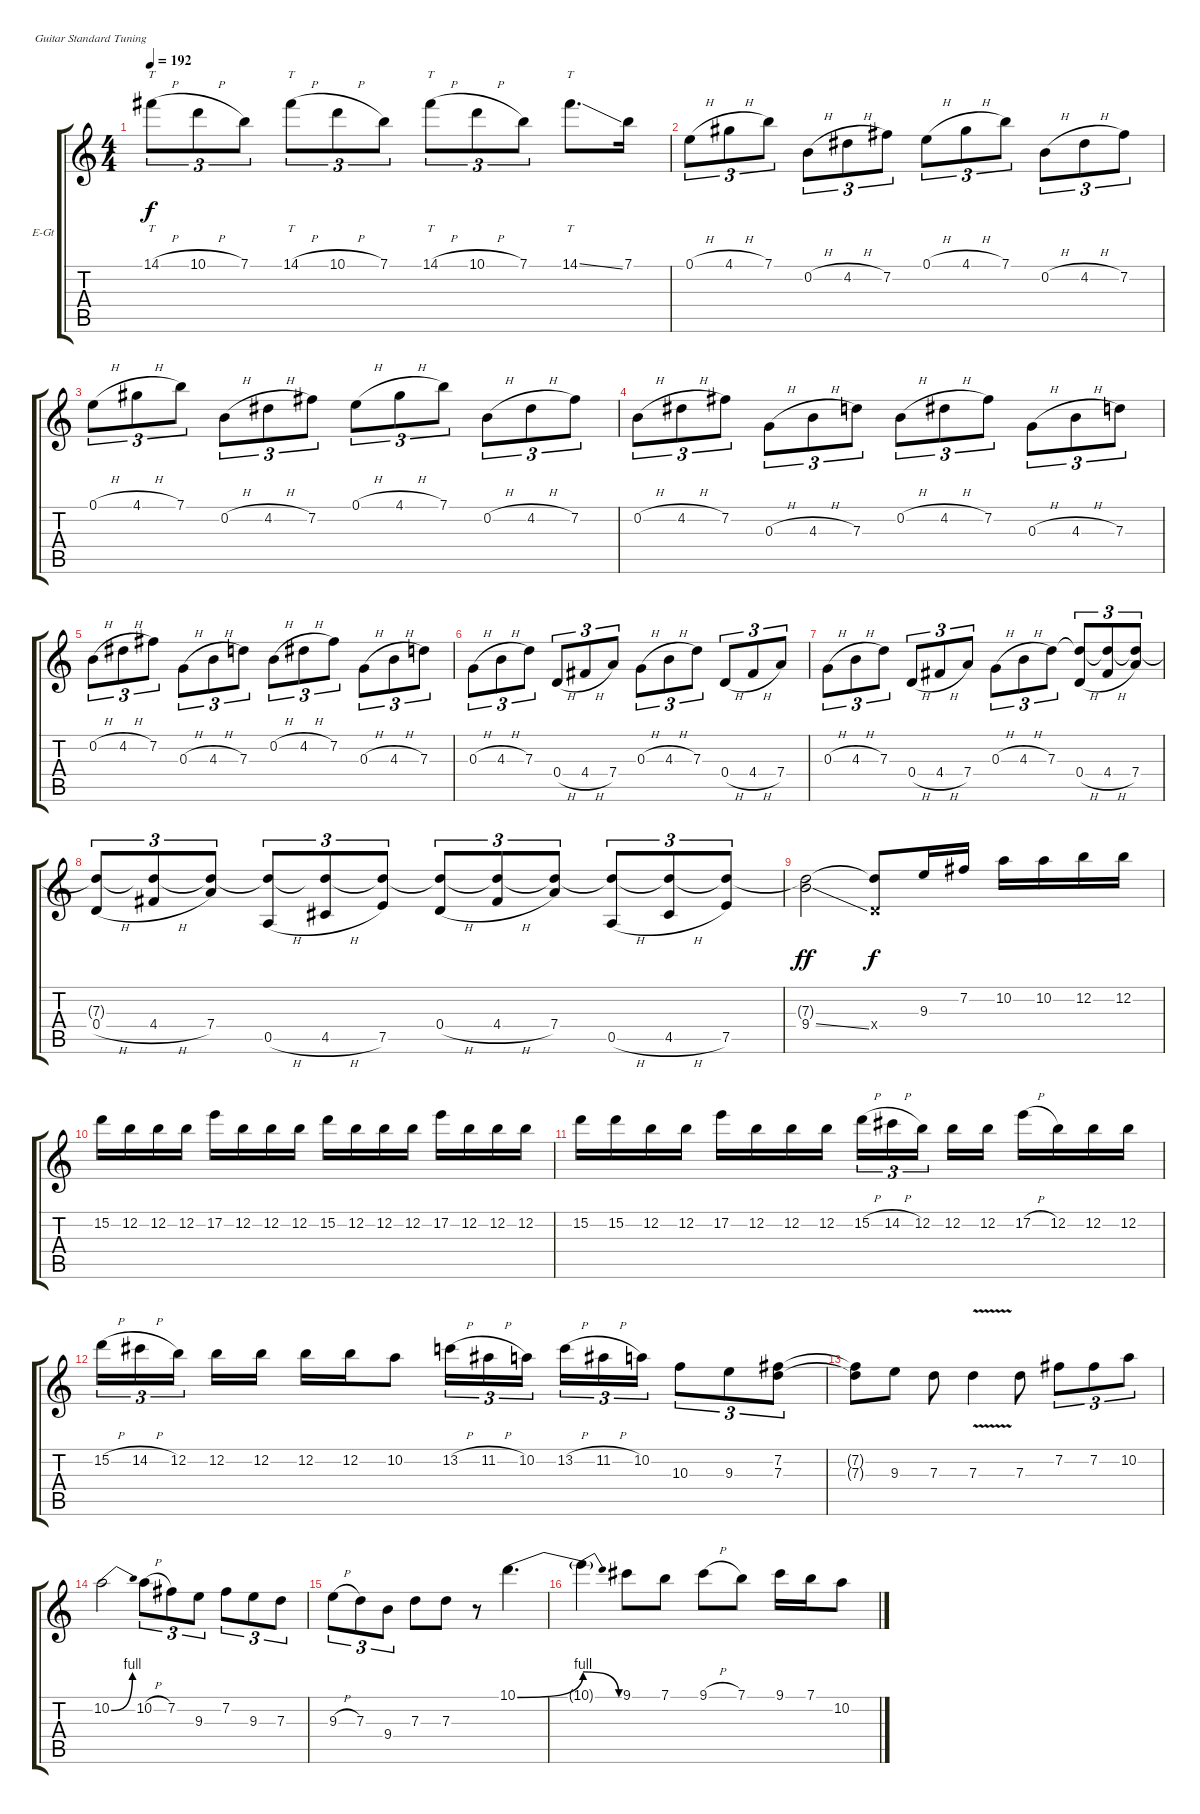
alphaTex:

\bracketExtendMode groupsimilarinstruments
\firstSystemTrackNameOrientation horizontal
\otherSystemsTrackNameOrientation horizontal
\track ("Guitar 3 (Lead)" "E-Gt") {instrument distortionguitar}
\staff {score tabs}
\tuning (E4 B3 G3 D3 A2 E2)
\ts (4 4)
\tempo 192
\clef g2
\ks c
14.1{h}.8{tt tu (3 2) dy f} 10.1{h}.8{tu (3 2)} 7.1.8{tu (3 2)} 14.1{h}.8{tt tu (3 2)} 10.1{h}.8{tu (3 2)} 7.1.8{tu (3 2)} 14.1{h}.8{tt tu (3 2)} 10.1{h}.8{tu (3 2)} 7.1.8{tu (3 2)} 14.1{ss}.8{tt d} 7.1.16 |
0.1{h}.8{tu (3 2)} 4.1{h}.8{tu (3 2)} 7.1.8{tu (3 2)} 0.2{h}.8{tu (3 2)} 4.2{h}.8{tu (3 2)} 7.2.8{tu (3 2)} 0.1{h}.8{tu (3 2)} 4.1{h}.8{tu (3 2)} 7.1.8{tu (3 2)} 0.2{h}.8{tu (3 2)} 4.2{h}.8{tu (3 2)} 7.2.8{tu (3 2)} |
0.1{h}.8{tu (3 2)} 4.1{h}.8{tu (3 2)} 7.1.8{tu (3 2)} 0.2{h}.8{tu (3 2)} 4.2{h}.8{tu (3 2)} 7.2.8{tu (3 2)} 0.1{h}.8{tu (3 2)} 4.1{h}.8{tu (3 2)} 7.1.8{tu (3 2)} 0.2{h}.8{tu (3 2)} 4.2{h}.8{tu (3 2)} 7.2.8{tu (3 2)} |
0.2{h}.8{tu (3 2)} 4.2{h}.8{tu (3 2)} 7.2.8{tu (3 2)} 0.3{h}.8{tu (3 2)} 4.3{h}.8{tu (3 2)} 7.3.8{tu (3 2)} 0.2{h}.8{tu (3 2)} 4.2{h}.8{tu (3 2)} 7.2.8{tu (3 2)} 0.3{h}.8{tu (3 2)} 4.3{h}.8{tu (3 2)} 7.3.8{tu (3 2)} |
0.2{h}.8{tu (3 2)} 4.2{h}.8{tu (3 2)} 7.2.8{tu (3 2)} 0.3{h}.8{tu (3 2)} 4.3{h}.8{tu (3 2)} 7.3.8{tu (3 2)} 0.2{h}.8{tu (3 2)} 4.2{h}.8{tu (3 2)} 7.2.8{tu (3 2)} 0.3{h}.8{tu (3 2)} 4.3{h}.8{tu (3 2)} 7.3.8{tu (3 2)} |
0.3{h}.8{tu (3 2)} 4.3{h}.8{tu (3 2)} 7.3.8{tu (3 2)} 0.4{h}.8{tu (3 2)} 4.4{h}.8{tu (3 2)} 7.4.8{tu (3 2)} 0.3{h}.8{tu (3 2)} 4.3{h}.8{tu (3 2)} 7.3.8{tu (3 2)} 0.4{h}.8{tu (3 2)} 4.4{h}.8{tu (3 2)} 7.4.8{tu (3 2)} |
0.3{h}.8{tu (3 2)} 4.3{h}.8{tu (3 2)} 7.3.8{tu (3 2)} 0.4{h}.8{tu (3 2)} 4.4{h}.8{tu (3 2)} 7.4.8{tu (3 2)} 0.3{h}.8{tu (3 2)} 4.3{h}.8{tu (3 2)} 7.3.8{tu (3 2)} (0.4{h} 7.3{t}).8{tu (3 2)} (4.4{h} 7.3{t}).8{tu (3 2)} (7.4 7.3{t}).8{tu (3 2)} |
(0.4{h} 7.3{t}).8{tu (3 2)} (4.4{h} 7.3{t}).8{tu (3 2)} (7.4 7.3{t}).8{tu (3 2)} (0.5{h} 7.3{t}).8{tu (3 2)} (4.5{h} 7.3{t}).8{tu (3 2)} (7.5 7.3{t}).8{tu (3 2)} (0.4{h} 7.3{t}).8{tu (3 2)} (4.4{h} 7.3{t}).8{tu (3 2)} (7.4 7.3{t}).8{tu (3 2)} (0.5{h} 7.3{t}).8{tu (3 2)} (4.5{h} 7.3{t}).8{tu (3 2)} (7.5 7.3{t}).8{tu (3 2)} |
(9.4{ss} 7.3{t}).2{dy ff} (7.3{t} 0.4{x}).8{dy f} 9.3.16 7.2.16 10.2.16 10.2.16 12.2.16 12.2.16 |
15.2.16 12.2.16 12.2.16 12.2.16 17.2.16 12.2.16 12.2.16 12.2.16 15.2.16 12.2.16 12.2.16 12.2.16 17.2.16 12.2.16 12.2.16 12.2.16 |
15.2.16 15.2.16 12.2.16 12.2.16 17.2.16 12.2.16 12.2.16 12.2.16 15.2{h}.16{tu (3 2)} 14.2{h}.16{tu (3 2)} 12.2.16{tu (3 2)} 12.2.16 12.2.16 17.2{h}.16 12.2.16 12.2.16 12.2.16 |
15.2{h}.16{tu (3 2)} 14.2{h}.16{tu (3 2)} 12.2.16{tu (3 2)} 12.2.16 12.2.16 12.2.16 12.2.16 10.2.8 13.2{h}.16{tu (3 2)} 11.2{h}.16{tu (3 2)} 10.2.16{tu (3 2)} 13.2{h}.16{tu (3 2)} 11.2{h}.16{tu (3 2)} 10.2.16{tu (3 2)} 10.3.8{tu (3 2)} 9.3.8{tu (3 2)} (7.2 7.3).8{tu (3 2)} |
(7.2{t} 7.3{t}).8 9.3.8 7.3.8 7.3{v}.4 7.3.8 7.2.8{tu (3 2)} 7.2.8{tu (3 2)} 10.2.8{tu (3 2)} |
10.2{be (bend 0 0 60 4)}.2 10.2{h}.8{tu (3 2)} 7.2.8{tu (3 2)} 9.3.8{tu (3 2)} 7.2.8{tu (3 2)} 9.3.8{tu (3 2)} 7.3.8{tu (3 2)} |
9.3{h}.8{tu (3 2)} 7.3.8{tu (3 2)} 9.4.8{tu (3 2)} 7.3.8 7.3.8 r.8 10.1{be (bend 0 0 60 4)}.4{d} |
10.1{be (release 0 4 60 0) t}.4 9.1.8 7.1.8 9.1{h}.8 7.1.8 9.1.16 7.1.16 10.2.8
